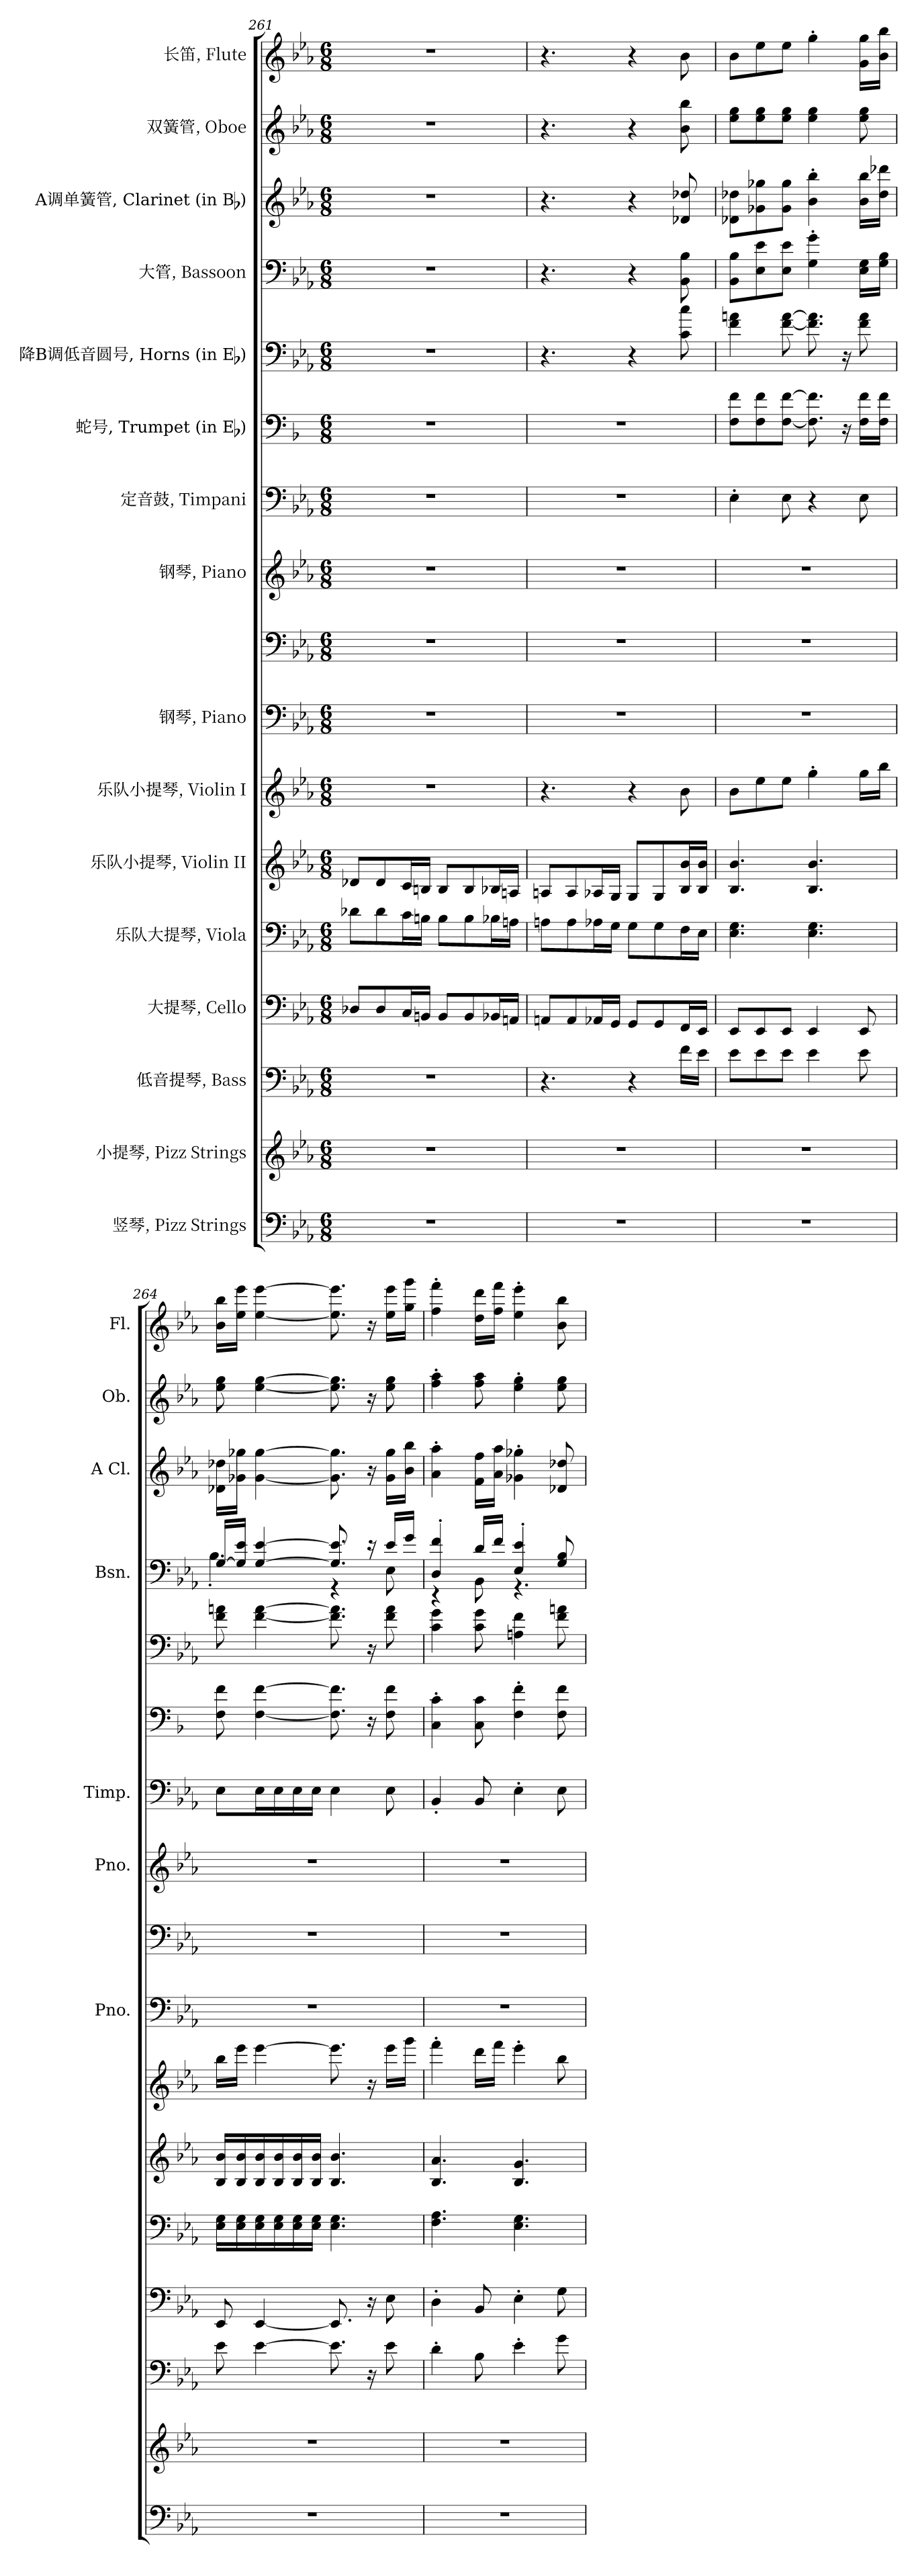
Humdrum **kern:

**kern	**kern	**kern	**kern	**kern	**kern	**kern	**kern	**kern	**kern	**kern	**kern	**kern	**kern	**kern	**kern	**kern
*part16	*part15	*part14	*part13	*part12	*part11	*part10	*part9	*part9	*part8	*part7	*part6	*part5	*part4	*part3	*part2	*part1
*staff17	*staff16	*staff15	*staff14	*staff13	*staff12	*staff11	*staff10	*staff9	*staff8	*staff7	*staff6	*staff5	*staff4	*staff3	*staff2	*staff1
*I"竖琴, Pizz Strings	*I"小提琴, Pizz Strings	*I"低音提琴, Bass	*I"大提琴, Cello	*I"乐队大提琴, Viola	*I"乐队小提琴, Violin II	*I"乐队小提琴, Violin I	*I"钢琴, Piano	*	*I"钢琴, Piano	*I"定音鼓, Timpani	*I"蛇号, Trumpet (in Eb)	*I"降B调低音圆号, Horns (in Eb)	*I"大管, Bassoon	*I"A调单簧管, Clarinet (in Bb)	*I"双簧管, Oboe	*I"长笛, Flute
*	*	*	*	*	*	*	*I'Pno.	*	*I'Pno.	*I'Timp.	*	*	*I'Bsn.	*I'A Cl.	*I'Ob.	*I'Fl.
!!LO:PB:g=z
*clefF4	*clefG2	*clefF4	*clefF4	*clefF4	*clefG2	*clefG2	*clefF4	*clefF4	*clefG2	*clefF4	*clefF4	*clefF4	*clefF4	*clefG2	*clefG2	*clefG2
*	*	*ITrd7c12	*	*	*	*	*	*	*	*	*ITrd1c2	*ITrd1c2	*	*ITrd2c3	*	*
*k[b-e-a-]	*k[b-e-a-]	*k[b-e-a-]	*k[b-e-a-]	*k[b-e-a-]	*k[b-e-a-]	*k[b-e-a-]	*k[b-e-a-]	*k[b-e-a-]	*k[b-e-a-]	*k[b-e-a-]	*k[b-e-a-]	*k[b-e-a-d-g-]	*k[b-e-a-]	*k[]	*k[b-e-a-]	*k[b-e-a-]
*M6/8	*M6/8	*M6/8	*M6/8	*M6/8	*M6/8	*M6/8	*M6/8	*M6/8	*M6/8	*M6/8	*M6/8	*M6/8	*M6/8	*M6/8	*M6/8	*M6/8
=261	=261	=261	=261	=261	=261	=261	=261	=261	=261	=261	=261	=261	=261	=261	=261	=261
2.r	2.r	2.r	8D-X/L	8d-X\L	8d-X/L	2.r	2.r	2.r	2.r	2.r	2.r	2.r	2.r	2.r	2.r	2.r
.	.	.	8D-/	8d-\	8d-/	.	.	.	.	.	.	.	.	.	.	.
.	.	.	16C/L	16c\L	16c/L	.	.	.	.	.	.	.	.	.	.	.
.	.	.	16BBn/JJ	16Bn\JJ	16Bn/JJ	.	.	.	.	.	.	.	.	.	.	.
.	.	.	8BB/L	8B\L	8B/L	.	.	.	.	.	.	.	.	.	.	.
.	.	.	8BB/	8B\	8B/	.	.	.	.	.	.	.	.	.	.	.
.	.	.	16BB-X/L	16B-X\L	16B-X/L	.	.	.	.	.	.	.	.	.	.	.
.	.	.	16AAn/JJ	16An\JJ	16An/JJ	.	.	.	.	.	.	.	.	.	.	.
=262	=262	=262	=262	=262	=262	=262	=262	=262	=262	=262	=262	=262	=262	=262	=262	=262
2.r	2.r	4.r	8AAn/L	8An\L	8An/L	4.r	2.r	2.r	2.r	2.r	2.r	4.r	4.r	4.r	4.r	4.r
.	.	.	8AA/	8A\	8A/	.	.	.	.	.	.	.	.	.	.	.
.	.	.	16AA-X/L	16A-X\L	16A-X/L	.	.	.	.	.	.	.	.	.	.	.
.	.	.	16GG/JJ	16G\JJ	16G/JJ	.	.	.	.	.	.	.	.	.	.	.
.	.	4r	8GG/L	8G\L	8G/L	4r	.	.	.	.	.	4r	4r	4r	4r	4r
.	.	.	8GG/	8G\	8G/	.	.	.	.	.	.	.	.	.	.	.
.	.	16F\LL	16FF/L	16F\L	16B-/ 16b-/L	8b-\	.	.	.	.	.	8B-\ 8b-\	8BB-\ 8B-\	8B-X/ 8b-X/	8b-\ 8bb-\	8b-\
.	.	16E-\JJ	16EE-/JJ	16E-\JJ	16B-/ 16b-/JJ	.	.	.	.	.	.	.	.	.	.	.
=263	=263	=263	=263	=263	=263	=263	=263	=263	=263	=263	=263	=263	=263	=263	=263	=263
2.r	2.r	8E-\L	8EE-/L	4.E-\ 4.G\	4.B-/ 4.b-/	8b-\L	2.r	2.r	2.r	4E-'\	8E-\ 8e-\L	4e-\ 4gn\	8BB-\ 8B-\L	8B-X\ 8b-X\L	8ee-\ 8gg\L	8b-\L
.	.	8E-\	8EE-/	.	.	8ee-\	.	.	.	.	8E-\ 8e-\	.	8E-\ 8e-\	8e-X\ 8ee-X\	8ee-\ 8gg\	8ee-\
.	.	8E-\J	8EE-/J	.	.	8ee-\J	.	.	.	8E-\	[8E-\ [8e-\J	[8e-\ [8g\	8E-\ 8e-\J	8e-\ 8ee-\J	8ee-\ 8gg\J	8ee-\J
.	.	4E-\	4EE-/	4.E-\ 4.G\	4.B-/ 4.b-/	4gg'\	.	.	.	4r	8.E-\] 8.e-\]	8.e-\] 8.g\]	4G\' 4g\'	4g\' 4gg\'	4ee-\ 4gg\	4gg'\
.	.	.	.	.	.	.	.	.	.	.	16r	16r	.	.	.	.
.	.	8E-\	8EE-/	.	.	16gg\LL	.	.	.	8E-\	16E-\ 16e-\LL	8e-\ 8g\	16E-\ 16G\LL	16g\ 16gg\LL	8ee-\ 8gg\	16g\ 16gg\LL
.	.	.	.	.	.	16bb-\JJ	.	.	.	.	16E-\ 16e-\JJ	.	16G\ 16B-\JJ	16b-\ 16bb-X\JJ	.	16b-\ 16bb-\JJ
!!LO:PB:g=z
=264	=264	=264	=264	=264	=264	=264	=264	=264	=264	=264	=264	=264	=264	=264	=264	=264
*	*	*	*	*	*	*	*	*	*	*	*	*	*^	*	*	*
2.r	2.r	8E-\	8EE-/	16E-\ 16G\LL	16B-/ 16b-/LL	16bb-\LL	2.r	2.r	2.r	8E-\L	8E-\ 8e-\	8e-\ 8gn\	[16G/LL	4.B-'\	16B-X\ 16b-X\LL	8ee-\ 8gg\	16b-\ 16bb-\LL
.	.	.	.	16E-\ 16G\	16B-/ 16b-/	16eee-\JJ	.	.	.	.	.	.	16G/] 16e-/JJ	.	16e-X\ 16ee-X\JJ	.	16ee-\ 16eee-\JJ
.	.	[4E-\	[4EE-/	16E-\ 16G\	16B-/ 16b-/	[4eee-\	.	.	.	16E-\L	[4E-\ [4e-\	[4e-\ [4g\	[4G/ [4e-/	.	[4e-\ [4ee-\	[4ee-\ [4gg\	[4ee-\ [4eee-\
.	.	.	.	16E-\ 16G\	16B-/ 16b-/	.	.	.	.	16E-\	.	.	.	.	.	.	.
.	.	.	.	16E-\ 16G\	16B-/ 16b-/	.	.	.	.	16E-\	.	.	.	.	.	.	.
.	.	.	.	16E-\ 16G\JJ	16B-/ 16b-/JJ	.	.	.	.	16E-\JJ	.	.	.	.	.	.	.
.	.	8.E-\]	8.EE-/]	4.E-\ 4.G\	4.B-/ 4.b-/	8.eee-\]	.	.	.	4E-\	8.E-\] 8.e-\]	8.e-\] 8.g\]	8.G/] 8.e-/]	4r	8.e-\] 8.ee-\]	8.ee-\] 8.gg\]	8.ee-\] 8.eee-\]
.	.	16r	16r	.	.	16r	.	.	.	.	16r	16r	16r	.	16r	16r	16r
.	.	8E-\	8E-\	.	.	16eee-\LL	.	.	.	8E-\	8E-\ 8e-\	8e-\ 8g\	16e-/LL	8E-\	16e-\ 16ee-\LL	8ee-\ 8gg\	16ee-\ 16eee-\LL
.	.	.	.	.	.	16ggg\JJ	.	.	.	.	.	.	16g/JJ	.	16g\ 16gg\JJ	.	16gg\ 16ggg\JJ
=265	=265	=265	=265	=265	=265	=265	=265	=265	=265	=265	=265	=265	=265	=265	=265	=265	=265
2.r	2.r	4D'\	4D'\	4.F\ 4.A-\	4.B-/ 4.a-/	4fff'\	2.r	2.r	2.r	4BB-'/	4BB-\' 4B-\'	4B-\ 4f\	4D/' 4f/'	4r	4f\' 4ff\'	4ff\' 4aa-\'	4ff\' 4fff\'
.	.	8BB-\	8BB-/	.	.	16ddd\LL	.	.	.	8BB-/	8BB-\ 8B-\	8B-\ 8f\	16d/LL	8BB-\	16d\ 16dd\LL	8ff\ 8aa-\	16dd\ 16ddd\LL
.	.	.	.	.	.	16fff\JJ	.	.	.	.	.	.	16f/JJ	.	16f\ 16ff\JJ	.	16ff\ 16fff\JJ
.	.	4E-'\	4E-'\	4.E-\ 4.G\	4.B-/ 4.g/	4eee-'\	.	.	.	4E-'\	4E-\' 4e-\'	4Gn\ 4e-\	4E-/' 4e-/'	4.r	4e-X\' 4ee-X\'	4ee-\' 4gg\'	4ee-\' 4eee-\'
.	.	8G\	8G\	.	.	8bb-\	.	.	.	8E-\	8E-\ 8e-\	8e-\ 8gn\	8G/ 8B-/	.	8B-X/ 8b-X/	8ee-\ 8gg\	8b-\ 8bb-\
*	*	*	*	*	*	*	*	*	*	*	*	*	*v	*v	*	*	*
=	=	=	=	=	=	=	=	=	=	=	=	=	=	=	=	=
*-	*-	*-	*-	*-	*-	*-	*-	*-	*-	*-	*-	*-	*-	*-	*-	*-
